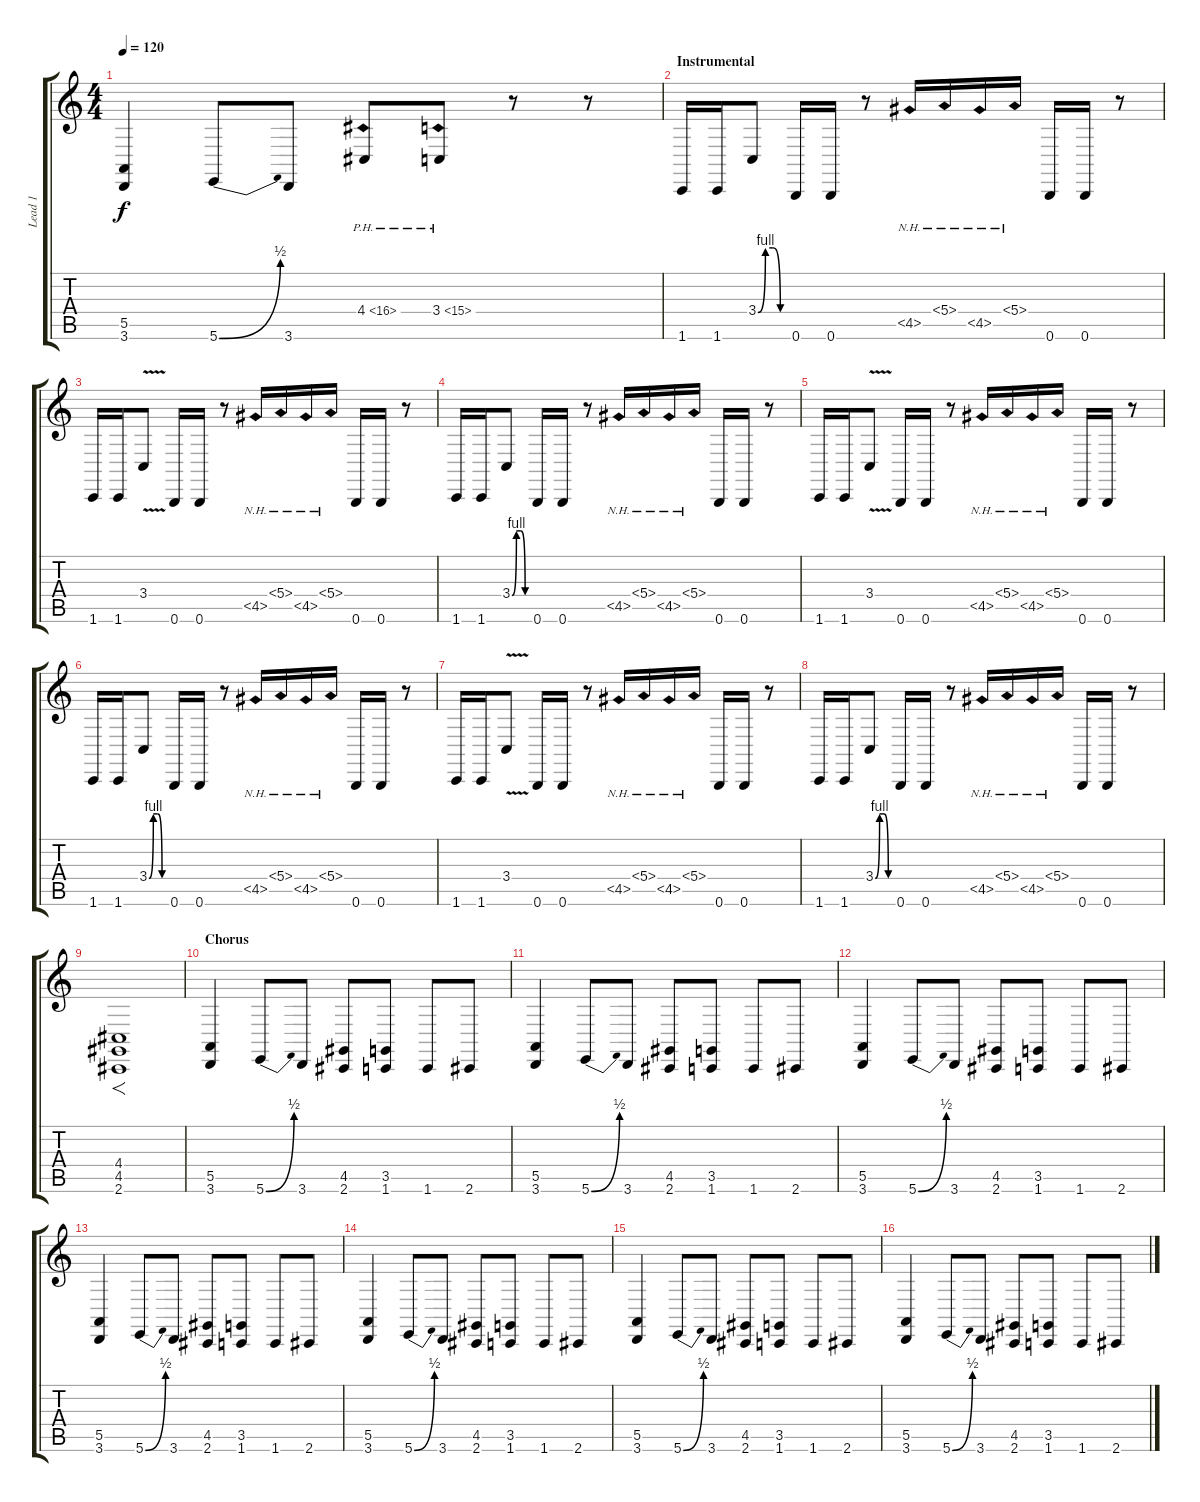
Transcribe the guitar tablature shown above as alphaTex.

\track ("Lead 1" "Lead 1") {instrument lead2sawtooth}
\staff {score tabs}
\tuning (B3 G3 D3 A2 E2 B1) {hide}
\ts (4 4)
\tempo 120
\clef g2
\ks c
(5.5 3.6).4{dy f} 5.6{be (bend 0 0 60 2)}.8 3.6.8 4.4{ph 12}.8 3.4{ph 12}.8 r.8 r.8 |
\section ("" "Instrumental")
1.6.16 1.6.16 3.4{be (custom 0 0 15 4 30 4 45 0 60 0)}.8 0.6.16 0.6.16 r.8 4.5{nh}.16 5.4{nh}.16 4.5{nh}.16 5.4{nh}.16 0.6.16 0.6.16 r.8 |
1.6.16 1.6.16 3.4{v}.8 0.6.16 0.6.16 r.8 4.5{nh}.16 5.4{nh}.16 4.5{nh}.16 5.4{nh}.16 0.6.16 0.6.16 r.8 |
1.6.16 1.6.16 3.4{be (custom 0 0 15 4 30 4 45 0 60 0)}.8 0.6.16 0.6.16 r.8 4.5{nh}.16 5.4{nh}.16 4.5{nh}.16 5.4{nh}.16 0.6.16 0.6.16 r.8 |
1.6.16 1.6.16 3.4{v}.8 0.6.16 0.6.16 r.8 4.5{nh}.16 5.4{nh}.16 4.5{nh}.16 5.4{nh}.16 0.6.16 0.6.16 r.8 |
1.6.16 1.6.16 3.4{be (custom 0 0 15 4 30 4 45 0 60 0)}.8 0.6.16 0.6.16 r.8 4.5{nh}.16 5.4{nh}.16 4.5{nh}.16 5.4{nh}.16 0.6.16 0.6.16 r.8 |
1.6.16 1.6.16 3.4{v}.8 0.6.16 0.6.16 r.8 4.5{nh}.16 5.4{nh}.16 4.5{nh}.16 5.4{nh}.16 0.6.16 0.6.16 r.8 |
1.6.16 1.6.16 3.4{be (custom 0 0 15 4 30 4 45 0 60 0)}.8 0.6.16 0.6.16 r.8 4.5{nh}.16 5.4{nh}.16 4.5{nh}.16 5.4{nh}.16 0.6.16 0.6.16 r.8 |
(4.4 4.5 2.6).1{f} |
\section ("" "Chorus")
(5.5 3.6).4 5.6{be (bend 0 0 60 2)}.8 3.6.8 (4.5 2.6).8 (3.5 1.6).8 1.6.8 2.6.8 |
(5.5 3.6).4 5.6{be (bend 0 0 60 2)}.8 3.6.8 (4.5 2.6).8 (3.5 1.6).8 1.6.8 2.6.8 |
(5.5 3.6).4 5.6{be (bend 0 0 60 2)}.8 3.6.8 (4.5 2.6).8 (3.5 1.6).8 1.6.8 2.6.8 |
(5.5 3.6).4 5.6{be (bend 0 0 60 2)}.8 3.6.8 (4.5 2.6).8 (3.5 1.6).8 1.6.8 2.6.8 |
(5.5 3.6).4 5.6{be (bend 0 0 60 2)}.8 3.6.8 (4.5 2.6).8 (3.5 1.6).8 1.6.8 2.6.8 |
(5.5 3.6).4 5.6{be (bend 0 0 60 2)}.8 3.6.8 (4.5 2.6).8 (3.5 1.6).8 1.6.8 2.6.8 |
(5.5 3.6).4 5.6{be (bend 0 0 60 2)}.8 3.6.8 (4.5 2.6).8 (3.5 1.6).8 1.6.8 2.6.8
